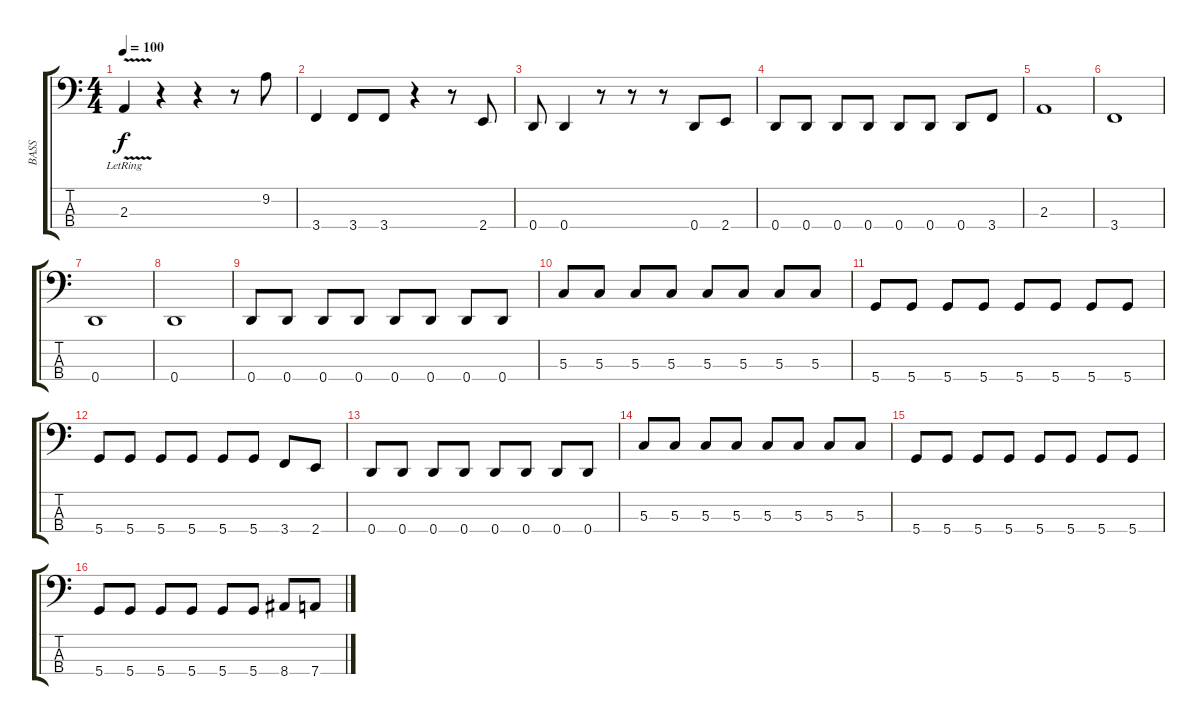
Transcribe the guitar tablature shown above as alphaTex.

\track ("BASS" "BASS") {instrument electricbasspick}
\staff {score tabs}
\tuning (F2 C2 G1 D1) {hide}
\ts (4 4)
\tempo 100
\clef f4
\ks c
2.3{v lr}.4{dy f} r.4 r.4 r.8 9.2.8 |
3.4.4 3.4.8 3.4.8 r.4 r.8 2.4.8 |
0.4.8 0.4.4 r.8 r.8 r.8 0.4.8 2.4.8 |
0.4.8 0.4.8 0.4.8 0.4.8 0.4.8 0.4.8 0.4.8 3.4.8 |
2.3.1 |
3.4.1 |
0.4.1 |
0.4.1 |
0.4.8 0.4.8 0.4.8 0.4.8 0.4.8 0.4.8 0.4.8 0.4.8 |
5.3.8 5.3.8 5.3.8 5.3.8 5.3.8 5.3.8 5.3.8 5.3.8 |
5.4.8 5.4.8 5.4.8 5.4.8 5.4.8 5.4.8 5.4.8 5.4.8 |
5.4.8 5.4.8 5.4.8 5.4.8 5.4.8 5.4.8 3.4.8 2.4.8 |
0.4.8 0.4.8 0.4.8 0.4.8 0.4.8 0.4.8 0.4.8 0.4.8 |
5.3.8 5.3.8 5.3.8 5.3.8 5.3.8 5.3.8 5.3.8 5.3.8 |
5.4.8 5.4.8 5.4.8 5.4.8 5.4.8 5.4.8 5.4.8 5.4.8 |
5.4.8 5.4.8 5.4.8 5.4.8 5.4.8 5.4.8 8.4.8 7.4.8
